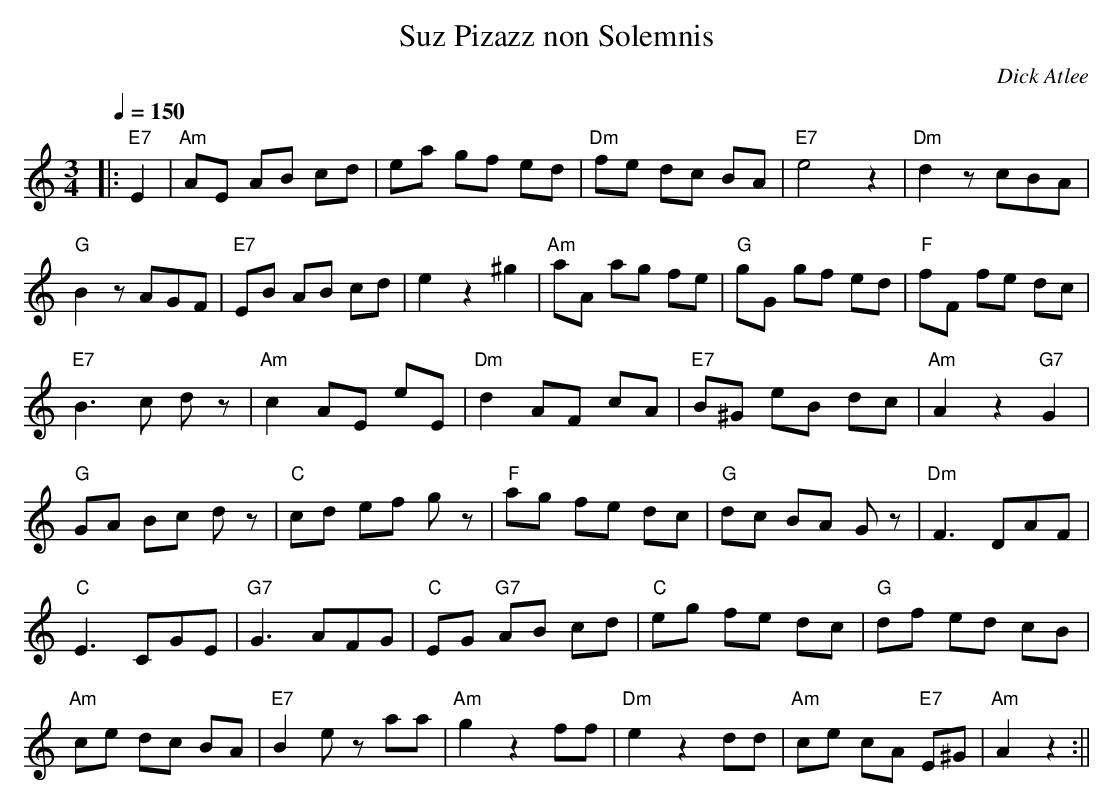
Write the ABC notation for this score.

X:1
T:Suz Pizazz non Solemnis
M:3/4
L:1/8
Q:1/4=150
C:Dick Atlee
K:Am
|: "E7" E2 | "Am" AE AB cd | ea gf ed | "Dm" fe dc BA |
"E7" e4 z2 | "Dm" d2 z cBA | !
"G" B2 z AGF | "E7" EB AB cd | e2 z2 ^g2 |
"Am" aA ag fe | "G" gG gf ed | "F" fF fe dc | !
"E7" B3 c d z | "Am" c2 AE eE | "Dm" d2 AF cA |
"E7" B^G eB dc | "Am" A2 z2 "G7" G2 | !
"G" GA Bc d z | "C" cd ef g z | "F" ag fe dc |
"G" dc BA G z | "Dm" F3 DAF | !
"C" E3 CGE | "G7" G3 AFG | "C" EG "G7" AB cd |
"C" eg fe dc | "G" df ed cB | !
"Am" ce dc BA | "E7" B2 e z aa | "Am" g2 z2 ff |
"Dm" e2 z2 dd | "Am" ce cA "E7" E^G | "Am" A2 z2 :||
